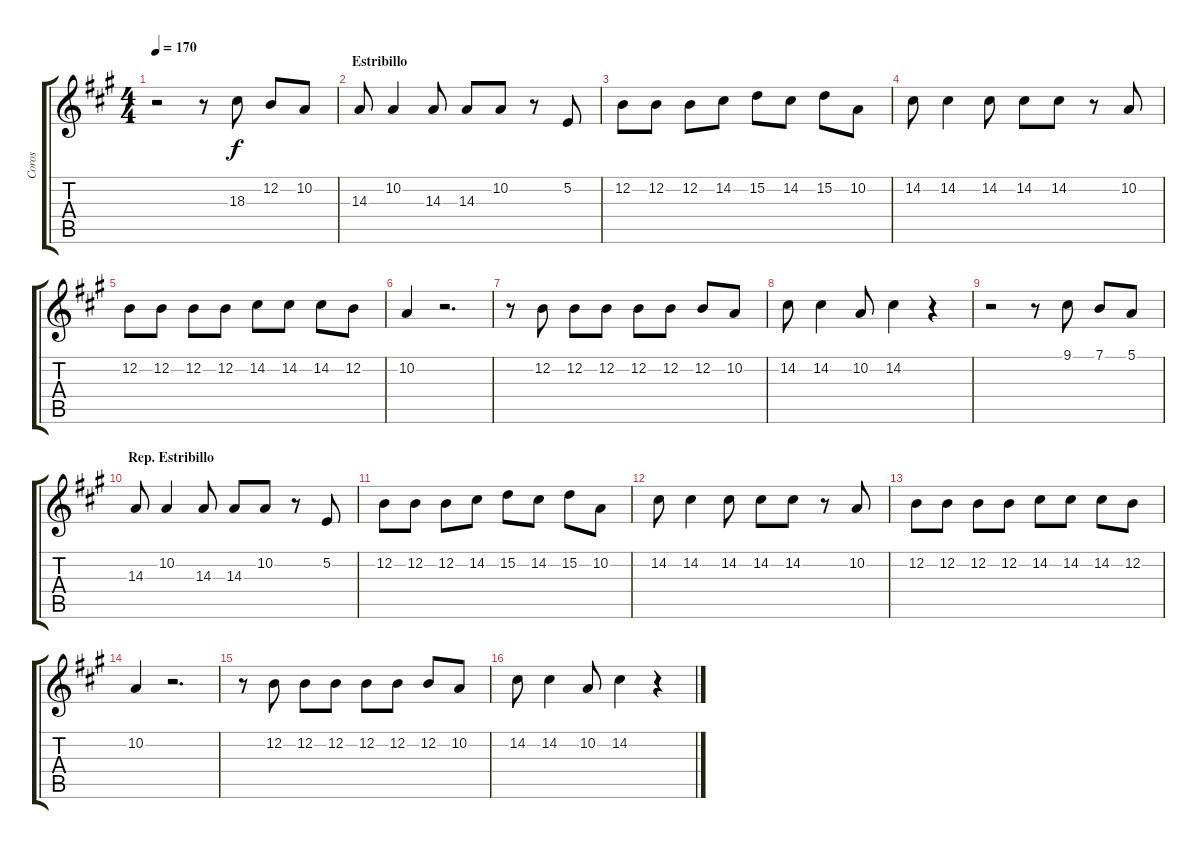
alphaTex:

\track ("Coros" "Coros") {instrument flute}
\staff {score tabs}
\tuning (E4 B3 G3 D3 A2 E2) {hide}
\ts (4 4)
\tempo 170
\clef g2
\ks a
r.2{dy f} r.8 18.3.8 12.2.8 10.2.8 |
\section ("" "Estribillo")
14.3.8 10.2.4 14.3.8 14.3.8 10.2.8 r.8 5.2.8 |
12.2.8 12.2.8 12.2.8 14.2.8 15.2.8 14.2.8 15.2.8 10.2.8 |
14.2.8 14.2.4 14.2.8 14.2.8 14.2.8 r.8 10.2.8 |
12.2.8 12.2.8 12.2.8 12.2.8 14.2.8 14.2.8 14.2.8 12.2.8 |
10.2.4 r.2{d} |
r.8 12.2.8 12.2.8 12.2.8 12.2.8 12.2.8 12.2.8 10.2.8 |
14.2.8 14.2.4 10.2.8 14.2.4 r.4 |
r.2 r.8 9.1.8 7.1.8 5.1.8 |
\section ("" "Rep. Estribillo")
14.3.8 10.2.4 14.3.8 14.3.8 10.2.8 r.8 5.2.8 |
12.2.8 12.2.8 12.2.8 14.2.8 15.2.8 14.2.8 15.2.8 10.2.8 |
14.2.8 14.2.4 14.2.8 14.2.8 14.2.8 r.8 10.2.8 |
12.2.8 12.2.8 12.2.8 12.2.8 14.2.8 14.2.8 14.2.8 12.2.8 |
10.2.4 r.2{d} |
r.8 12.2.8 12.2.8 12.2.8 12.2.8 12.2.8 12.2.8 10.2.8 |
14.2.8 14.2.4 10.2.8 14.2.4 r.4
